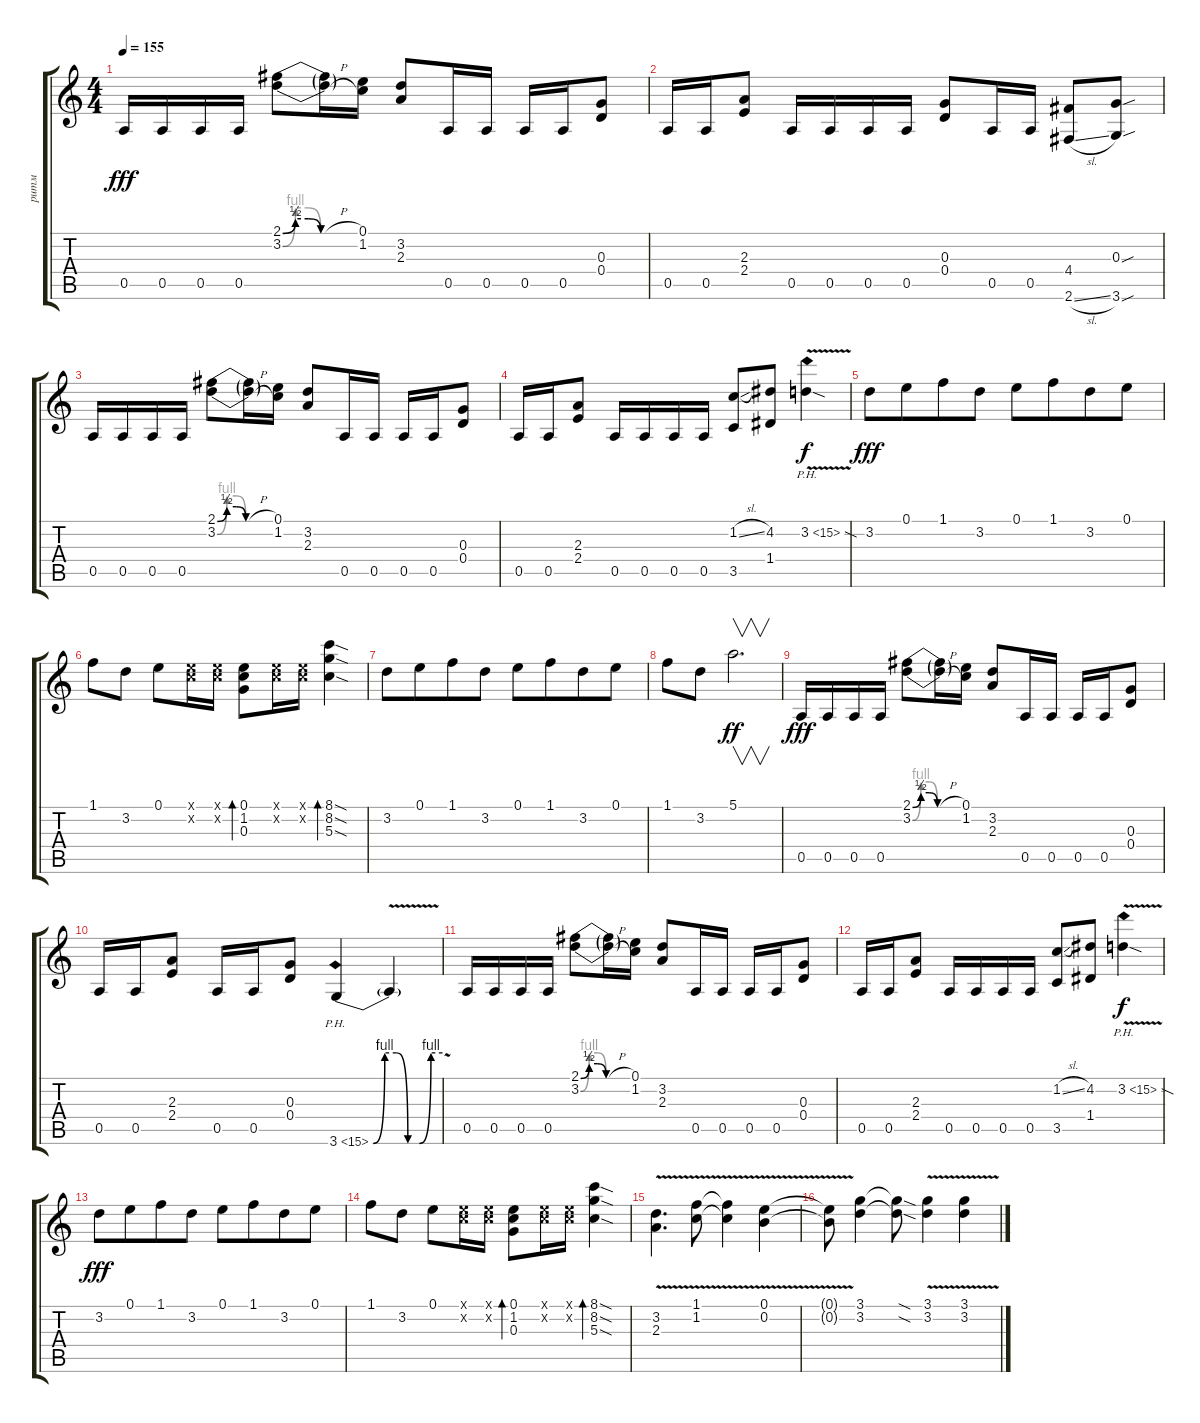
\track ("ритм" "ритм") {instrument overdrivenguitar}
\staff {score tabs}
\tuning (E4 B3 G3 D3 A2 E2) {hide}
\ts (4 4)
\tempo 155
\clef g2
\ks aminor
0.5.16{dy fff} 0.5.16 0.5.16 0.5.16 (2.1{be (custom 0 0 10 2 20 2 30 0 60 0)} 3.2{be (custom 0 0 10 4 20 4 30 0 60 0)}).8 (2.1{h t} 3.2{h t}).16 (0.1 1.2).16 (3.2 2.3).8 0.5.16 0.5.16 0.5.16 0.5.16 (0.3 0.4).8 |
0.5.16 0.5.16 (2.3 2.4).8 0.5.16 0.5.16 0.5.16 0.5.16 (0.3 0.4).8 0.5.16 0.5.16 (4.4 2.6{sl}).8 (0.3{sou} 3.6{sou}).8 |
0.5.16 0.5.16 0.5.16 0.5.16 (2.1{be (custom 0 0 10 2 20 2 30 0 60 0)} 3.2{be (custom 0 0 10 4 20 4 30 0 60 0)}).8 (2.1{h t} 3.2{h t}).16 (0.1 1.2).16 (3.2 2.3).8 0.5.16 0.5.16 0.5.16 0.5.16 (0.3 0.4).8 |
0.5.16 0.5.16 (2.3 2.4).8 0.5.16 0.5.16 0.5.16 0.5.16 (1.2{sl} 3.5).8 (4.2 1.4).8 3.2{ph 12 v sod}.4{dy f} |
3.2.8{dy fff} 0.1.8{beam merge} 1.1.8 3.2.8 0.1.8 1.1.8{beam merge} 3.2.8 0.1.8 |
1.1.8 3.2.8 0.1.8 (0.1{x} 1.2{x}).16 (0.1{x} 1.2{x}).16 (0.1 1.2 0.3).8{bd 60} (0.1{x} 1.2{x}).16 (0.1{x} 1.2{x}).16 (8.1{sod} 8.2{sod} 5.3{sod}).4{bd 60} |
3.2.8 0.1.8{beam merge} 1.1.8 3.2.8 0.1.8 1.1.8{beam merge} 3.2.8 0.1.8 |
1.1.8 3.2.8 5.1.2{v d dy ff} |
0.5.16{dy fff} 0.5.16 0.5.16 0.5.16 (2.1{be (custom 0 0 10 2 20 2 30 0 60 0)} 3.2{be (custom 0 0 10 4 20 4 30 0 60 0)}).8 (2.1{h t} 3.2{h t}).16 (0.1 1.2).16 (3.2 2.3).8 0.5.16 0.5.16 0.5.16 0.5.16 (0.3 0.4).8 |
0.5.16 0.5.16 (2.3 2.4).8 0.5.16 0.5.16 (0.3 0.4).8 3.6{be (custom 0 0 10 4 20 4 30 0 40 0 50 4 60 4) ph 12}.4 3.6{v t}.4 |
0.5.16 0.5.16 0.5.16 0.5.16 (2.1{be (custom 0 0 10 2 20 2 30 0 60 0)} 3.2{be (custom 0 0 10 4 20 4 30 0 60 0)}).8 (2.1{h t} 3.2{h t}).16 (0.1 1.2).16 (3.2 2.3).8 0.5.16 0.5.16 0.5.16 0.5.16 (0.3 0.4).8 |
0.5.16 0.5.16 (2.3 2.4).8 0.5.16 0.5.16 0.5.16 0.5.16 (1.2{sl} 3.5).8 (4.2 1.4).8 3.2{ph 12 v sod}.4{dy f} |
3.2.8{dy fff} 0.1.8{beam merge} 1.1.8 3.2.8 0.1.8 1.1.8{beam merge} 3.2.8 0.1.8 |
1.1.8 3.2.8 0.1.8 (0.1{x} 1.2{x}).16 (0.1{x} 1.2{x}).16 (0.1 1.2 0.3).8{bd 60} (0.1{x} 1.2{x}).16 (0.1{x} 1.2{x}).16 (8.1{sod} 8.2{sod} 5.3{sod}).4{bd 60} |
(3.2{v} 2.3{v}).4{d} (1.1{v} 1.2{v}).8 (1.1{t} 1.2{t}).4 (0.1{v} 0.2{v}).4 |
(0.1{t} 0.2{t}).8 (3.1 3.2).4 (3.1{sod t} 3.2{sod t}).8 (3.1{v} 3.2{v}).4 (3.1{v} 3.2{v}).4
